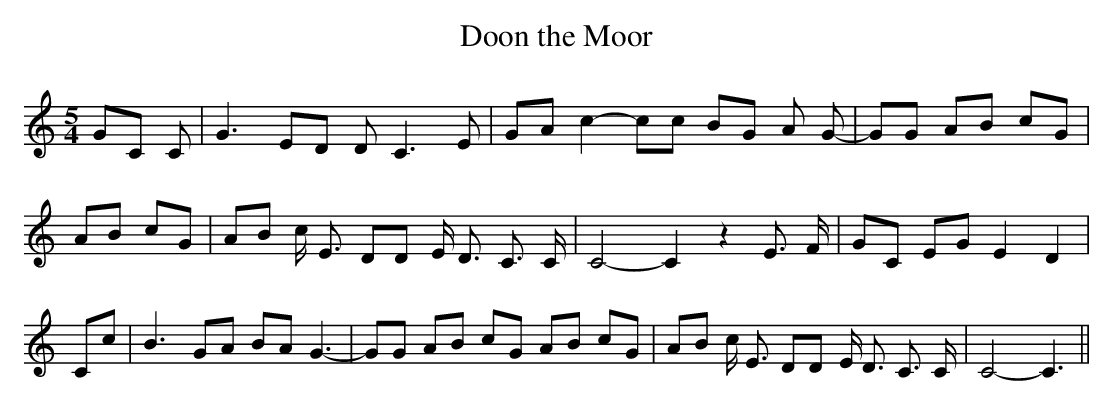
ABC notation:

X:1
T:Doon the Moor
M:5/4
L:1/8
K:C
 GC C| G3 ED D C3 E| GA c2- cc BG A G-| GG AB cG| AB cG| AB c/2 E3/2 DD E/2 D3/2 C3/2 C/2|\
 C4- C2 z2 E3/2 F/2| GC EG E2 D2| Cc| B3 GA BA G3-| GG AB cG AB cG|\
 AB c/2 E3/2 DD E/2 D3/2 C3/2 C/2| C4- C3||
